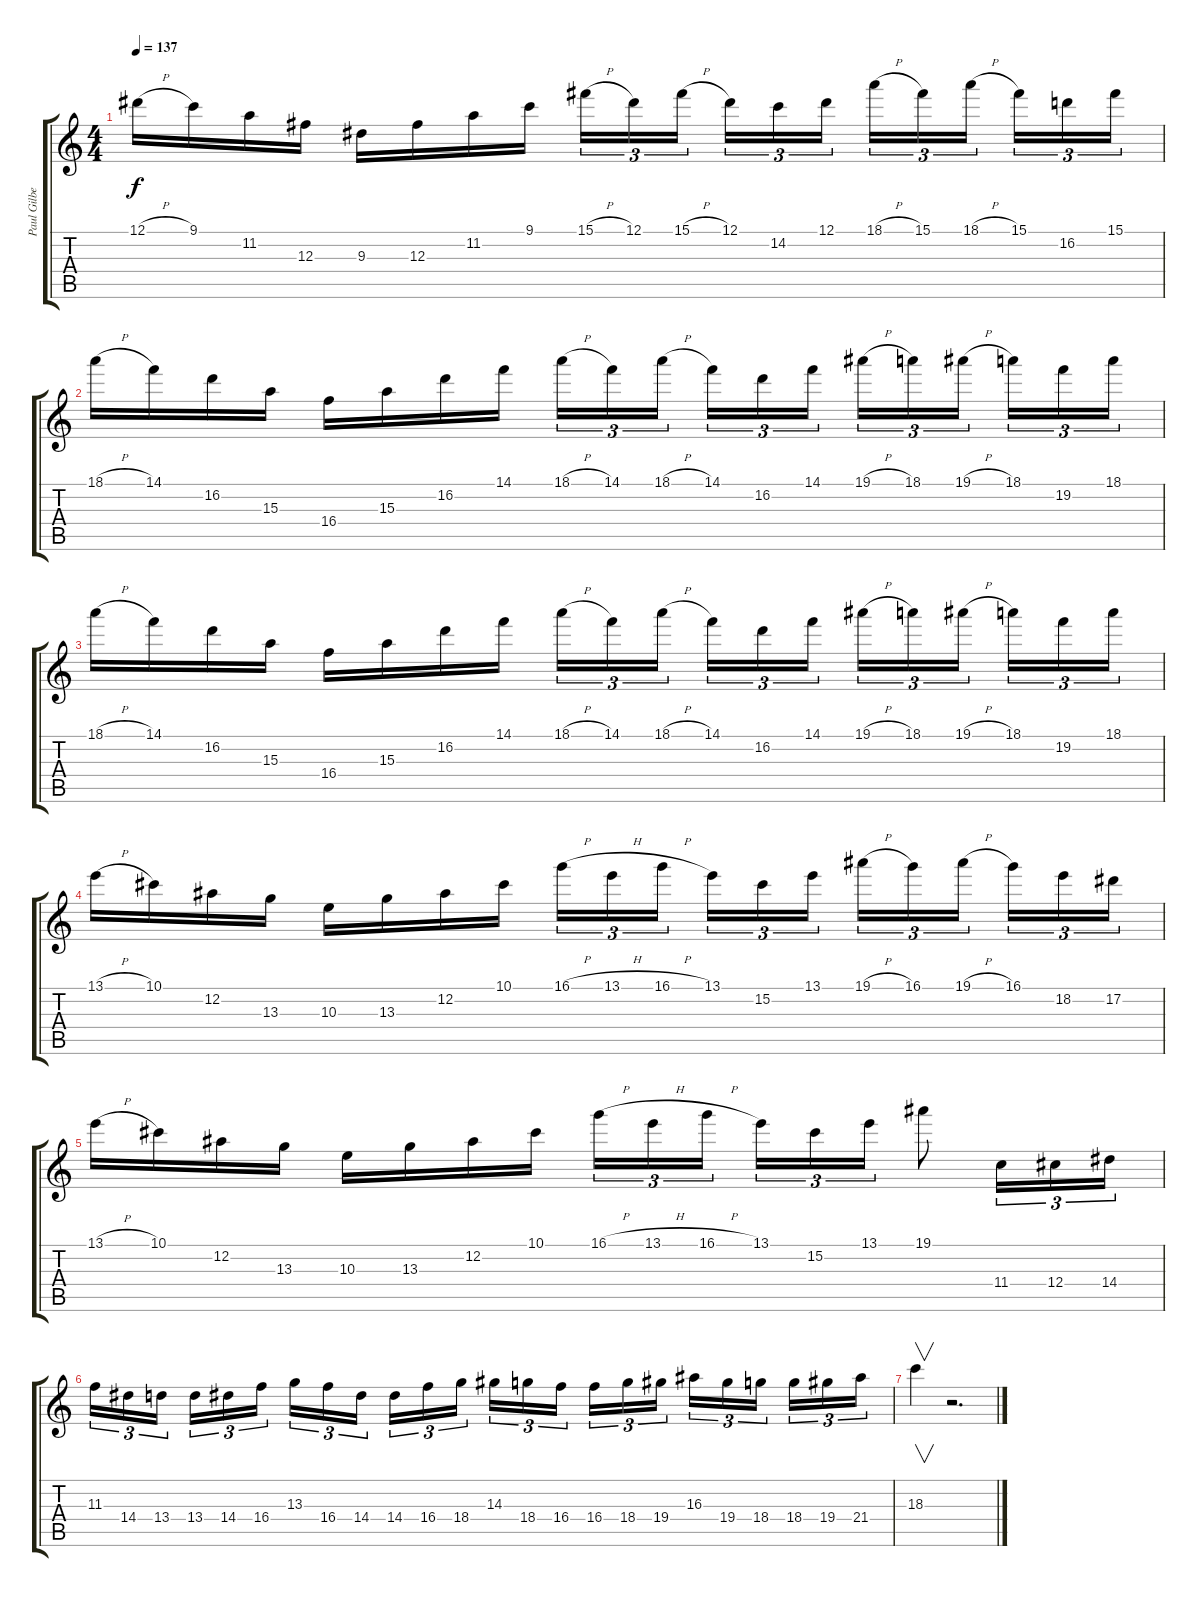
\track ("Paul Gilbert" "Paul Gilbe") {instrument distortionguitar}
\staff {score tabs}
\tuning (Eb4 Bb3 Gb3 Db3 Ab2 Eb2) {hide}
\ts (4 4)
\tempo 137
\clef g2
\ks c
12.1{h}.16{dy f} 9.1.16 11.2.16 12.3.16 9.3.16 12.3.16 11.2.16 9.1.16 15.1{h}.16{tu (3 2)} 12.1.16{tu (3 2)} 15.1{h}.16{tu (3 2)} 12.1.16{tu (3 2)} 14.2.16{tu (3 2)} 12.1.16{tu (3 2)} 18.1{h}.16{tu (3 2)} 15.1.16{tu (3 2)} 18.1{h}.16{tu (3 2)} 15.1.16{tu (3 2)} 16.2.16{tu (3 2)} 15.1.16{tu (3 2)} |
18.1{h}.16 14.1.16 16.2.16 15.3.16 16.4.16 15.3.16 16.2.16 14.1.16 18.1{h}.16{tu (3 2)} 14.1.16{tu (3 2)} 18.1{h}.16{tu (3 2)} 14.1.16{tu (3 2)} 16.2.16{tu (3 2)} 14.1.16{tu (3 2)} 19.1{h}.16{tu (3 2)} 18.1.16{tu (3 2)} 19.1{h}.16{tu (3 2)} 18.1.16{tu (3 2)} 19.2.16{tu (3 2)} 18.1.16{tu (3 2)} |
18.1{h}.16 14.1.16 16.2.16 15.3.16 16.4.16 15.3.16 16.2.16 14.1.16 18.1{h}.16{tu (3 2)} 14.1.16{tu (3 2)} 18.1{h}.16{tu (3 2)} 14.1.16{tu (3 2)} 16.2.16{tu (3 2)} 14.1.16{tu (3 2)} 19.1{h}.16{tu (3 2)} 18.1.16{tu (3 2)} 19.1{h}.16{tu (3 2)} 18.1.16{tu (3 2)} 19.2.16{tu (3 2)} 18.1.16{tu (3 2)} |
13.1{h}.16 10.1.16 12.2.16 13.3.16 10.3.16 13.3.16 12.2.16 10.1.16 16.1{h}.16{tu (3 2)} 13.1{h}.16{tu (3 2)} 16.1{h}.16{tu (3 2)} 13.1.16{tu (3 2)} 15.2.16{tu (3 2)} 13.1.16{tu (3 2)} 19.1{h}.16{tu (3 2)} 16.1.16{tu (3 2)} 19.1{h}.16{tu (3 2)} 16.1.16{tu (3 2)} 18.2.16{tu (3 2)} 17.2.16{tu (3 2)} |
13.1{h}.16 10.1.16 12.2.16 13.3.16 10.3.16 13.3.16 12.2.16 10.1.16 16.1{h}.16{tu (3 2)} 13.1{h}.16{tu (3 2)} 16.1{h}.16{tu (3 2)} 13.1.16{tu (3 2)} 15.2.16{tu (3 2)} 13.1.16{tu (3 2)} 19.1.8 11.4.16{tu (3 2)} 12.4.16{tu (3 2)} 14.4.16{tu (3 2)} |
11.3.16{tu (3 2)} 14.4.16{tu (3 2)} 13.4.16{tu (3 2)} 13.4.16{tu (3 2)} 14.4.16{tu (3 2)} 16.4.16{tu (3 2)} 13.3.16{tu (3 2)} 16.4.16{tu (3 2)} 14.4.16{tu (3 2)} 14.4.16{tu (3 2)} 16.4.16{tu (3 2)} 18.4.16{tu (3 2)} 14.3.16{tu (3 2)} 18.4.16{tu (3 2)} 16.4.16{tu (3 2)} 16.4.16{tu (3 2)} 18.4.16{tu (3 2)} 19.4.16{tu (3 2)} 16.3.16{tu (3 2)} 19.4.16{tu (3 2)} 18.4.16{tu (3 2)} 18.4.16{tu (3 2)} 19.4.16{tu (3 2)} 21.4.16{tu (3 2)} |
18.3.4{v} r.2{d}
